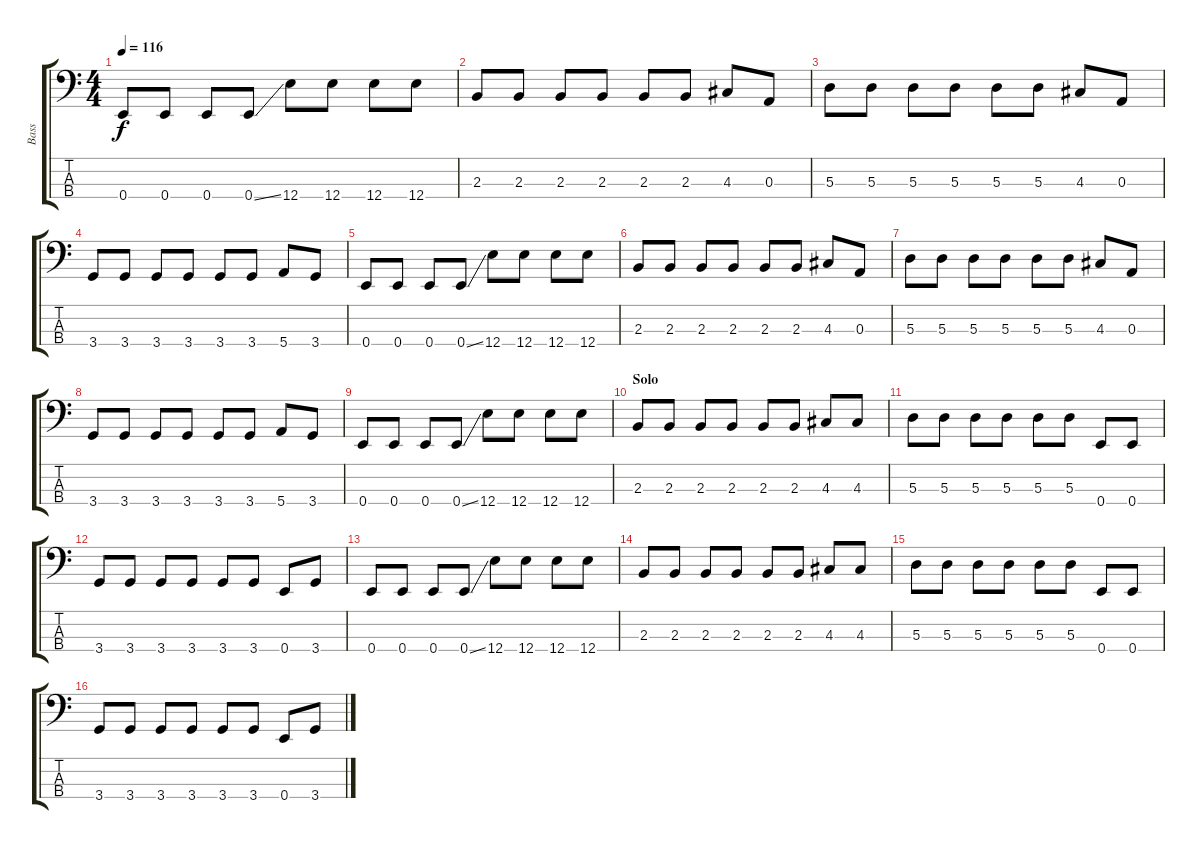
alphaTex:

\track ("Bass" "Bass") {instrument electricbasspick}
\staff {score tabs}
\tuning (G2 D2 A1 E1) {hide}
\ts (4 4)
\tempo 116
\clef f4
\ks c
0.4.8{dy f} 0.4.8 0.4.8 0.4{ss}.8 12.4.8 12.4.8 12.4.8 12.4.8 |
2.3.8 2.3.8 2.3.8 2.3.8 2.3.8 2.3.8 4.3.8 0.3.8 |
5.3.8 5.3.8 5.3.8 5.3.8 5.3.8 5.3.8 4.3.8 0.3.8 |
3.4.8 3.4.8 3.4.8 3.4.8 3.4.8 3.4.8 5.4.8 3.4.8 |
0.4.8 0.4.8 0.4.8 0.4{ss}.8 12.4.8 12.4.8 12.4.8 12.4.8 |
2.3.8 2.3.8 2.3.8 2.3.8 2.3.8 2.3.8 4.3.8 0.3.8 |
5.3.8 5.3.8 5.3.8 5.3.8 5.3.8 5.3.8 4.3.8 0.3.8 |
3.4.8 3.4.8 3.4.8 3.4.8 3.4.8 3.4.8 5.4.8 3.4.8 |
0.4.8 0.4.8 0.4.8 0.4{ss}.8 12.4.8 12.4.8 12.4.8 12.4.8 |
\section ("" "Solo")
2.3.8 2.3.8 2.3.8 2.3.8 2.3.8 2.3.8 4.3.8 4.3.8 |
5.3.8 5.3.8 5.3.8 5.3.8 5.3.8 5.3.8 0.4.8 0.4.8 |
3.4.8 3.4.8 3.4.8 3.4.8 3.4.8 3.4.8 0.4.8 3.4.8 |
0.4.8 0.4.8 0.4.8 0.4{ss}.8 12.4.8 12.4.8 12.4.8 12.4.8 |
2.3.8 2.3.8 2.3.8 2.3.8 2.3.8 2.3.8 4.3.8 4.3.8 |
5.3.8 5.3.8 5.3.8 5.3.8 5.3.8 5.3.8 0.4.8 0.4.8 |
3.4.8 3.4.8 3.4.8 3.4.8 3.4.8 3.4.8 0.4.8 3.4.8
